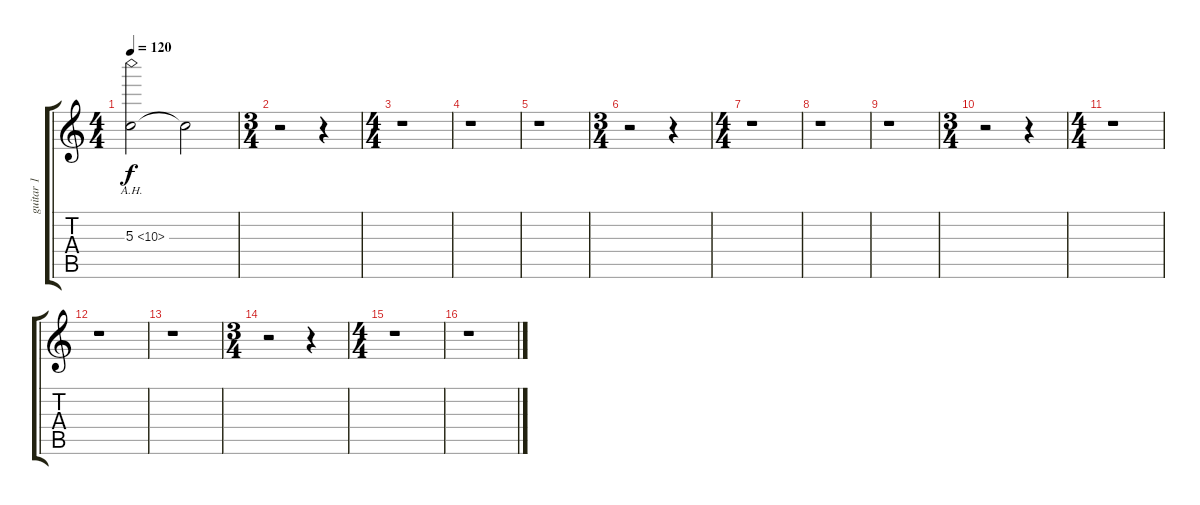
\track ("guitar 1" "guitar 1") {instrument acousticguitarsteel}
\staff {score tabs}
\tuning (E4 B3 G3 D3 A2 E2) {hide}
\ts (4 4)
\tempo 120
\clef g2
\ks c
5.3{ah 5}.2{dy f instrument distortionguitar} 5.3{t}.2 |
\ts (3 4)
r.2 r.4 |
\ts (4 4)
r.1 |
r.1 |
r.1 |
\ts (3 4)
r.2 r.4 |
\ts (4 4)
r.1 |
r.1 |
r.1 |
\ts (3 4)
r.2 r.4 |
\ts (4 4)
r.1 |
r.1 |
r.1 |
\ts (3 4)
r.2 r.4 |
\ts (4 4)
r.1 |
r.1
